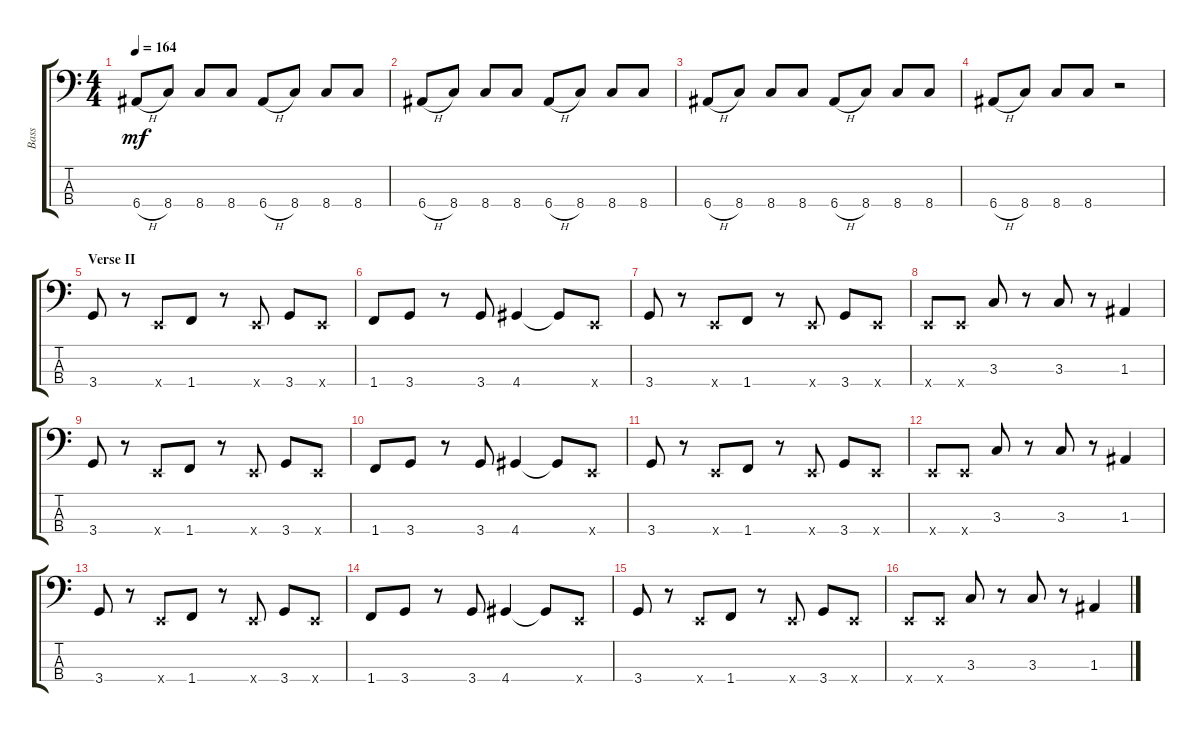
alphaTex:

\track ("Bass" "Bass") {instrument electricbassfinger}
\staff {score tabs}
\tuning (G2 D2 A1 E1) {hide}
\ts (4 4)
\tempo 164
\clef f4
\ks c
6.4{h}.8{dy mf} 8.4.8 8.4.8 8.4.8 6.4{h}.8 8.4.8 8.4.8 8.4.8 |
6.4{h}.8 8.4.8 8.4.8 8.4.8 6.4{h}.8 8.4.8 8.4.8 8.4.8 |
6.4{h}.8 8.4.8 8.4.8 8.4.8 6.4{h}.8 8.4.8 8.4.8 8.4.8 |
6.4{h}.8 8.4.8 8.4.8 8.4.8 r.2 |
\section ("" "Verse II")
3.4.8 r.8 0.4{x}.8 1.4.8 r.8 0.4{x}.8 3.4.8 0.4{x}.8 |
1.4.8 3.4.8 r.8 3.4.8 4.4.4 4.4{t}.8 0.4{x}.8 |
3.4.8 r.8 0.4{x}.8 1.4.8 r.8 0.4{x}.8 3.4.8 0.4{x}.8 |
0.4{x}.8 0.4{x}.8 3.3.8 r.8 3.3.8 r.8 1.3.4 |
3.4.8 r.8 0.4{x}.8 1.4.8 r.8 0.4{x}.8 3.4.8 0.4{x}.8 |
1.4.8 3.4.8 r.8 3.4.8 4.4.4 4.4{t}.8 0.4{x}.8 |
3.4.8 r.8 0.4{x}.8 1.4.8 r.8 0.4{x}.8 3.4.8 0.4{x}.8 |
0.4{x}.8 0.4{x}.8 3.3.8 r.8 3.3.8 r.8 1.3.4 |
3.4.8 r.8 0.4{x}.8 1.4.8 r.8 0.4{x}.8 3.4.8 0.4{x}.8 |
1.4.8 3.4.8 r.8 3.4.8 4.4.4 4.4{t}.8 0.4{x}.8 |
3.4.8 r.8 0.4{x}.8 1.4.8 r.8 0.4{x}.8 3.4.8 0.4{x}.8 |
0.4{x}.8 0.4{x}.8 3.3.8 r.8 3.3.8 r.8 1.3.4
